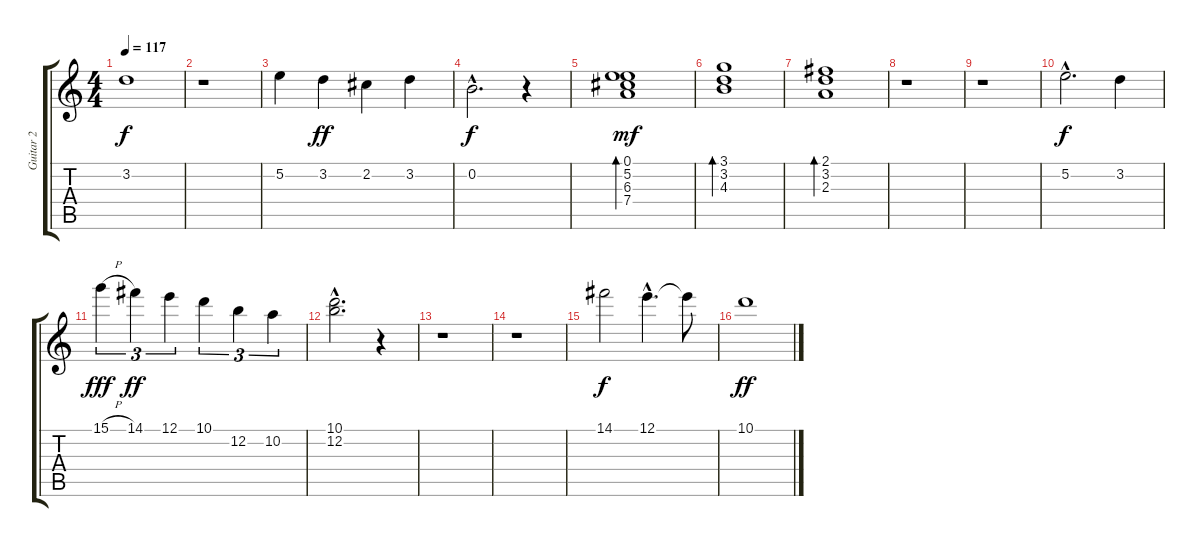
\track ("Guitar 2" "Guitar 2") {instrument electricguitarjazz}
\staff {score tabs}
\tuning (E4 B3 G3 D3 A2 E2) {hide}
\ts (4 4)
\tempo 117
\clef g2
\ks c
3.2.1{dy f} |
r.1 |
5.2.4 3.2.4{dy ff} 2.2.4 3.2.4 |
0.2{hac}.2{d dy f} r.4 |
(0.1 5.2 6.3 7.4).1{bd 480 dy mf} |
(3.1 3.2 4.3).1{bd 480} |
(2.1 3.2 2.3).1{bd 480} |
r.1 |
r.1 |
5.2{hac}.2{d dy f} 3.2.4 |
15.1{h}.4{tu (3 2) dy fff} 14.1.4{tu (3 2) dy ff} 12.1.4{tu (3 2)} 10.1.4{tu (3 2)} 12.2.4{tu (3 2)} 10.2.4{tu (3 2)} |
(10.1{hac} 12.2{hac}).2{d} r.4 |
r.1 |
r.1 |
14.1.2{dy f} 12.1{hac}.4{d} 12.1{t}.8 |
10.1.1{dy ff}
